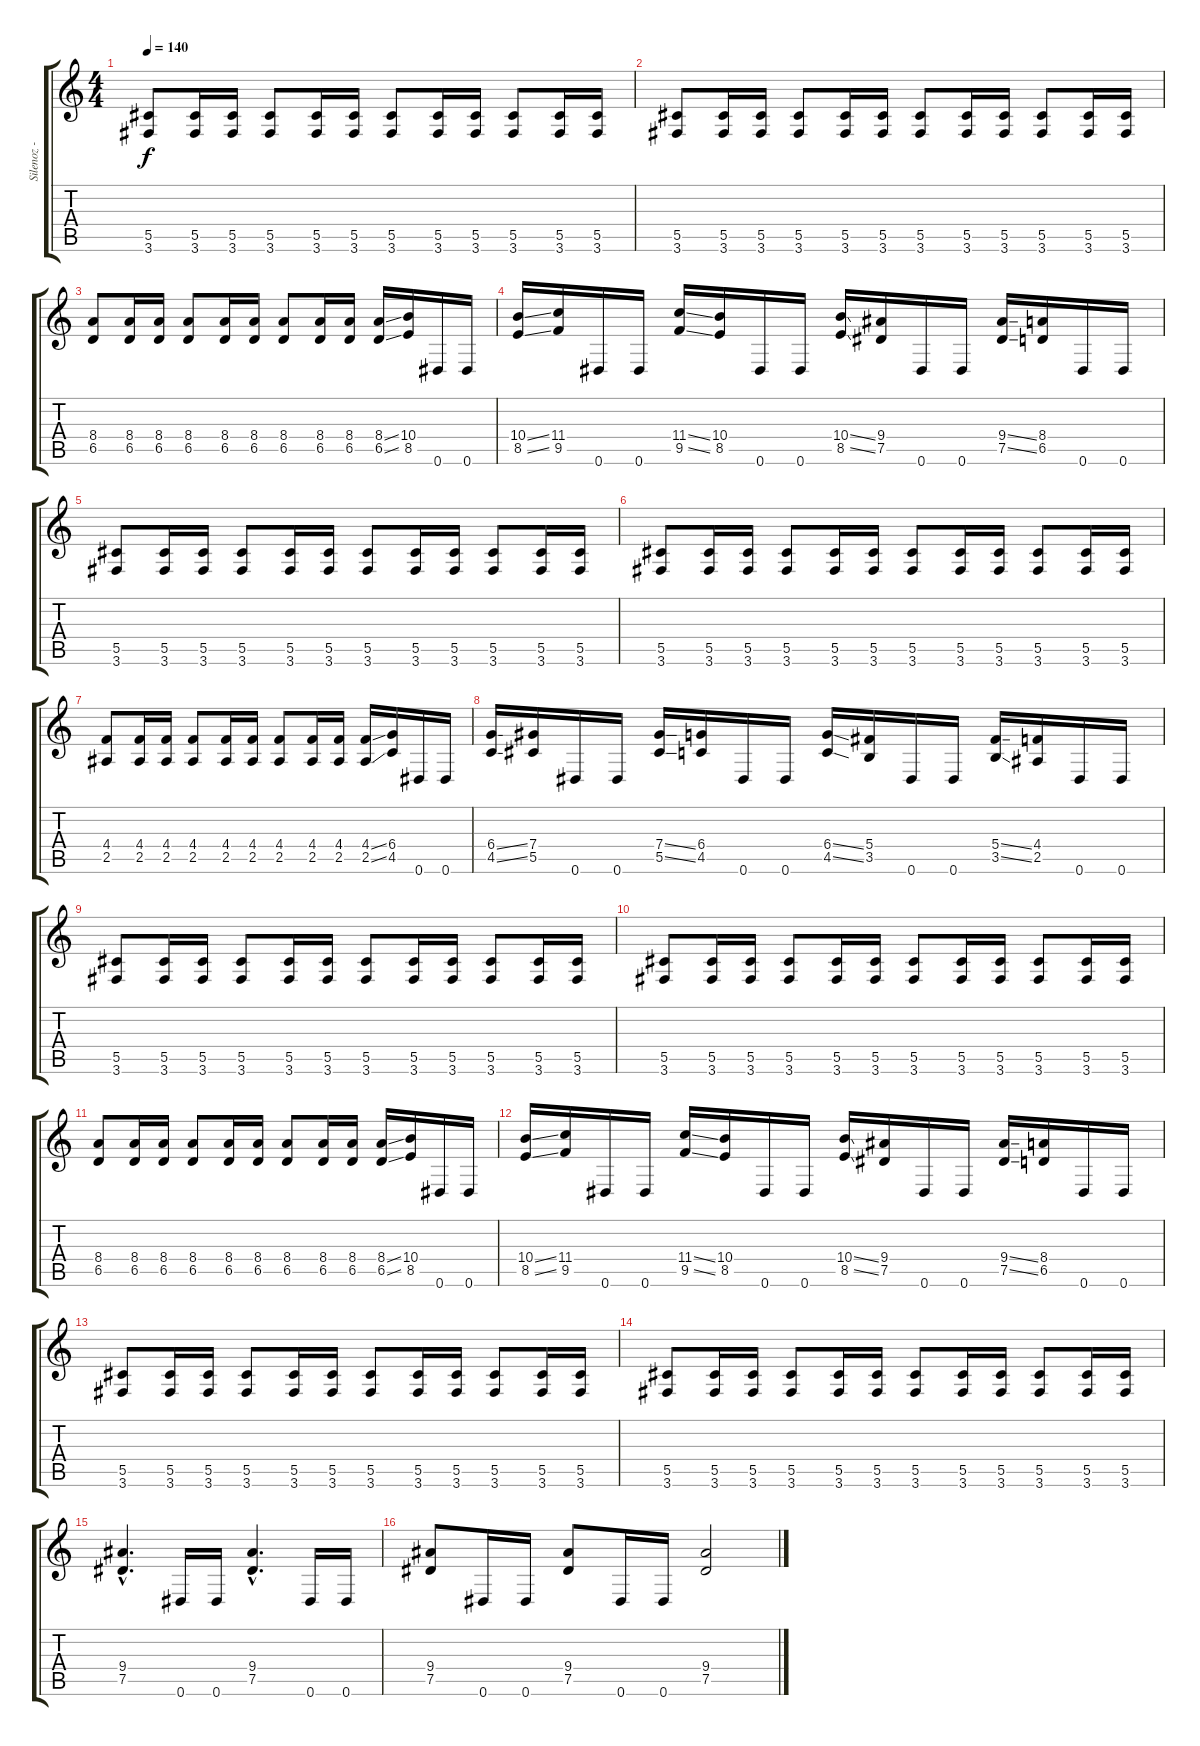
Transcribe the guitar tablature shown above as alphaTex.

\track ("Silenoz - Guitar" "Silenoz - ") {instrument distortionguitar}
\staff {score tabs}
\tuning (Eb4 Bb3 Gb3 Db3 Ab2 Eb2) {hide}
\ts (4 4)
\tempo 140
\clef g2
\ks c
(5.5 3.6).8{dy f} (5.5 3.6).16 (5.5 3.6).16 (5.5 3.6).8 (5.5 3.6).16 (5.5 3.6).16 (5.5 3.6).8 (5.5 3.6).16 (5.5 3.6).16 (5.5 3.6).8 (5.5 3.6).16 (5.5 3.6).16 |
(5.5 3.6).8 (5.5 3.6).16 (5.5 3.6).16 (5.5 3.6).8 (5.5 3.6).16 (5.5 3.6).16 (5.5 3.6).8 (5.5 3.6).16 (5.5 3.6).16 (5.5 3.6).8 (5.5 3.6).16 (5.5 3.6).16 |
(8.4 6.5).8 (8.4 6.5).16 (8.4 6.5).16 (8.4 6.5).8 (8.4 6.5).16 (8.4 6.5).16 (8.4 6.5).8 (8.4 6.5).16 (8.4 6.5).16 (8.4{ss} 6.5{ss}).16 (10.4 8.5).16 0.6.16 0.6.16 |
(10.4{ss} 8.5{ss}).16 (11.4 9.5).16 0.6.16 0.6.16 (11.4{ss} 9.5{ss}).16 (10.4 8.5).16 0.6.16 0.6.16 (10.4{ss} 8.5{ss}).16 (9.4 7.5).16 0.6.16 0.6.16 (9.4{ss} 7.5{ss}).16 (8.4 6.5).16 0.6.16 0.6.16 |
(5.5 3.6).8 (5.5 3.6).16 (5.5 3.6).16 (5.5 3.6).8 (5.5 3.6).16 (5.5 3.6).16 (5.5 3.6).8 (5.5 3.6).16 (5.5 3.6).16 (5.5 3.6).8 (5.5 3.6).16 (5.5 3.6).16 |
(5.5 3.6).8 (5.5 3.6).16 (5.5 3.6).16 (5.5 3.6).8 (5.5 3.6).16 (5.5 3.6).16 (5.5 3.6).8 (5.5 3.6).16 (5.5 3.6).16 (5.5 3.6).8 (5.5 3.6).16 (5.5 3.6).16 |
(4.4 2.5).8 (4.4 2.5).16 (4.4 2.5).16 (4.4 2.5).8 (4.4 2.5).16 (4.4 2.5).16 (4.4 2.5).8 (4.4 2.5).16 (4.4 2.5).16 (4.4{ss} 2.5{ss}).16 (6.4 4.5).16 0.6.16 0.6.16 |
(6.4{ss} 4.5{ss}).16 (7.4 5.5).16 0.6.16 0.6.16 (7.4{ss} 5.5{ss}).16 (6.4 4.5).16 0.6.16 0.6.16 (6.4{ss} 4.5{ss}).16 (5.4 3.5).16 0.6.16 0.6.16 (5.4{ss} 3.5{ss}).16 (4.4 2.5).16 0.6.16 0.6.16 |
(5.5 3.6).8 (5.5 3.6).16 (5.5 3.6).16 (5.5 3.6).8 (5.5 3.6).16 (5.5 3.6).16 (5.5 3.6).8 (5.5 3.6).16 (5.5 3.6).16 (5.5 3.6).8 (5.5 3.6).16 (5.5 3.6).16 |
(5.5 3.6).8 (5.5 3.6).16 (5.5 3.6).16 (5.5 3.6).8 (5.5 3.6).16 (5.5 3.6).16 (5.5 3.6).8 (5.5 3.6).16 (5.5 3.6).16 (5.5 3.6).8 (5.5 3.6).16 (5.5 3.6).16 |
(8.4 6.5).8 (8.4 6.5).16 (8.4 6.5).16 (8.4 6.5).8 (8.4 6.5).16 (8.4 6.5).16 (8.4 6.5).8 (8.4 6.5).16 (8.4 6.5).16 (8.4{ss} 6.5{ss}).16 (10.4 8.5).16 0.6.16 0.6.16 |
(10.4{ss} 8.5{ss}).16 (11.4 9.5).16 0.6.16 0.6.16 (11.4{ss} 9.5{ss}).16 (10.4 8.5).16 0.6.16 0.6.16 (10.4{ss} 8.5{ss}).16 (9.4 7.5).16 0.6.16 0.6.16 (9.4{ss} 7.5{ss}).16 (8.4 6.5).16 0.6.16 0.6.16 |
(5.5 3.6).8 (5.5 3.6).16 (5.5 3.6).16 (5.5 3.6).8 (5.5 3.6).16 (5.5 3.6).16 (5.5 3.6).8 (5.5 3.6).16 (5.5 3.6).16 (5.5 3.6).8 (5.5 3.6).16 (5.5 3.6).16 |
(5.5 3.6).8 (5.5 3.6).16 (5.5 3.6).16 (5.5 3.6).8 (5.5 3.6).16 (5.5 3.6).16 (5.5 3.6).8 (5.5 3.6).16 (5.5 3.6).16 (5.5 3.6).8 (5.5 3.6).16 (5.5 3.6).16 |
(9.4{hac} 7.5{hac}).4{d} 0.6.16 0.6.16 (9.4{hac} 7.5{hac}).4{d} 0.6.16 0.6.16 |
(9.4 7.5).8 0.6.16 0.6.16 (9.4 7.5).8 0.6.16 0.6.16 (9.4 7.5).2
